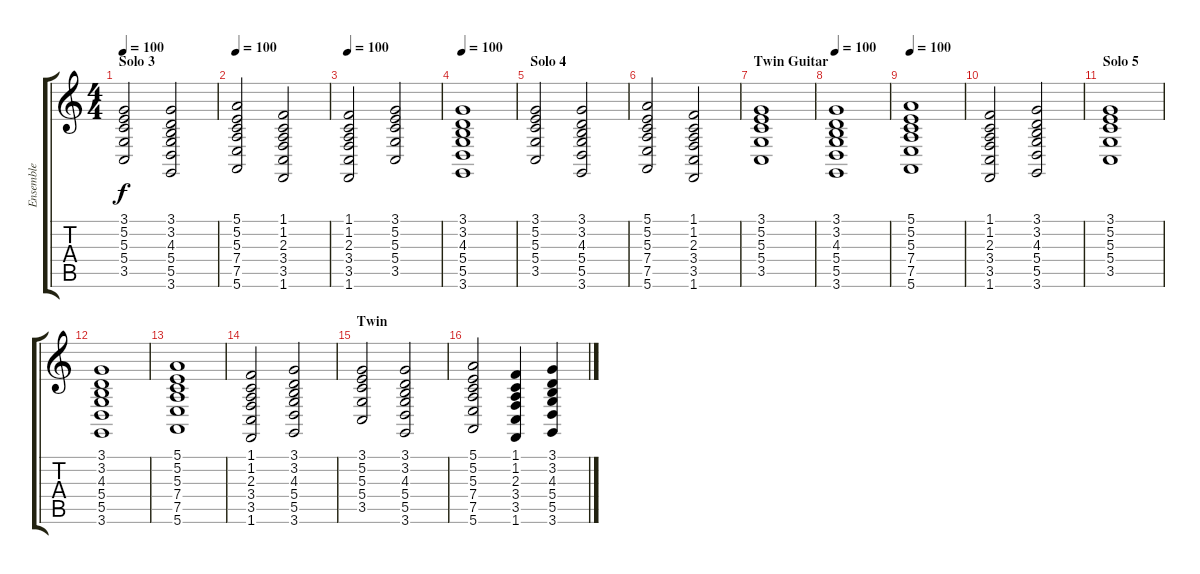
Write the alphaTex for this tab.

\track ("Ensemble" "Ensemble") {instrument stringensemble1}
\staff {score tabs}
\tuning (E4 B3 G3 D3 A2 E2) {hide}
\ts (4 4)
\section ("" "Solo 3")
\tempo 100
\clef g2
\ks c
(3.1 5.2 5.3 5.4 3.5).2{dy f} (3.1 3.2 4.3 5.4 5.5 3.6).2 |
\tempo 100
(5.1 5.2 5.3 7.4 7.5 5.6).2 (1.1 1.2 2.3 3.4 3.5 1.6).2 |
\tempo 100
(1.1 1.2 2.3 3.4 3.5 1.6).2 (3.1 5.2 5.3 5.4 3.5).2 |
\tempo 100
(3.1 3.2 4.3 5.4 5.5 3.6).1 |
\section ("" "Solo 4")
(3.1 5.2 5.3 5.4 3.5).2 (3.1 3.2 4.3 5.4 5.5 3.6).2 |
(5.1 5.2 5.3 7.4 7.5 5.6).2 (1.1 1.2 2.3 3.4 3.5 1.6).2 |
\section ("" "Twin Guitar")
(3.1 5.2 5.3 5.4 3.5).1 |
\tempo 100
(3.1 3.2 4.3 5.4 5.5 3.6).1 |
\tempo 100
(5.1 5.2 5.3 7.4 7.5 5.6).1 |
(1.1 1.2 2.3 3.4 3.5 1.6).2 (3.1 3.2 4.3 5.4 5.5 3.6).2 |
\section ("" "Solo 5")
(3.1 5.2 5.3 5.4 3.5).1 |
(3.1 3.2 4.3 5.4 5.5 3.6).1 |
(5.1 5.2 5.3 7.4 7.5 5.6).1 |
(1.1 1.2 2.3 3.4 3.5 1.6).2 (3.1 3.2 4.3 5.4 5.5 3.6).2 |
\section ("" "Twin")
(3.1 5.2 5.3 5.4 3.5).2 (3.1 3.2 4.3 5.4 5.5 3.6).2 |
(5.1 5.2 5.3 7.4 7.5 5.6).2 (1.1 1.2 2.3 3.4 3.5 1.6).4 (3.1 3.2 4.3 5.4 5.5 3.6).4
